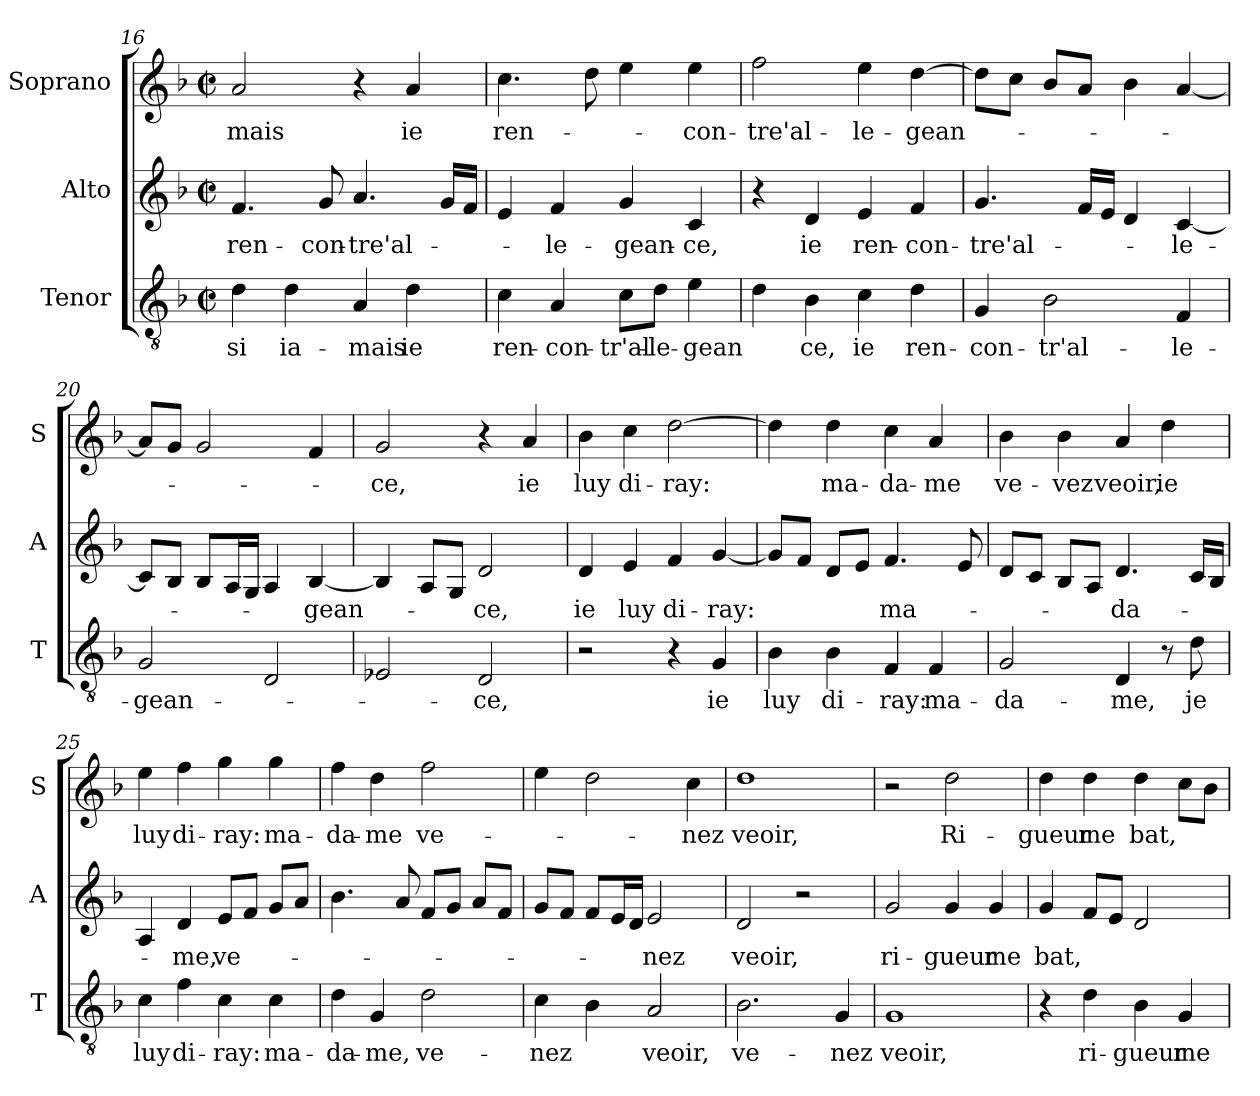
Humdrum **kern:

**kern	**text	**kern	**text	**kern	**text
*part3	*part3	*part2	*part2	*part1	*part1
*staff3	*staff3	*staff2	*staff2	*staff1	*staff1
*I"Tenor	*	*I"Alto	*	*I"Soprano	*
*I'T	*	*I'A	*	*I'S	*
*clefGv2	*	*clefG2	*	*clefG2	*
*k[b-]	*	*k[b-]	*	*k[b-]	*
*F:	*	*F:	*	*F:	*
*M2/2	*	*M2/2	*	*M2/2	*
*met(c|)	*	*met(c|)	*	*met(c|)	*
=16	=16	=16	=16	=16	=16
!	!LO:LY:b	!	!LO:LY:b	!	!LO:LY:b
4d\	si	4.f/	ren-	2a/	-mais
!	!LO:LY:b	!	!	!	!
4d\	ia-	.	.	.	.
!	!	!	!LO:LY:b	!	!
.	.	8g/	-con-	.	.
!	!LO:LY:b	!	!LO:LY:b	!	!
4A/	-mais	4.a/	-tre'al-	4r	.
!	!LO:LY:b	!	!	!	!LO:LY:b
4d\	ie	.	.	4a/	ie
.	.	16g/LL	.	.	.
.	.	16f/JJ	.	.	.
=17	=17	=17	=17	=17	=17
!	!LO:LY:b	!	!	!	!LO:LY:b
4c\	ren-	4e/	.	4.cc\	ren-
!	!LO:LY:b	!	!LO:LY:b	!	!
4A/	-con-	4f/	-le-	.	.
.	.	.	.	8dd\	.
!	!LO:LY:b	!	!LO:LY:b	!	!
8c\L	-tr'al-	4g/	-gean-	4ee\	.
!	!LO:LY:b	!	!	!	!
8d\J	-le-	.	.	.	.
!	!LO:LY:b	!	!LO:LY:b	!	!LO:LY:b
4e\	-gean	4c/	-ce,	4ee\	-con-
=18	=18	=18	=18	=18	=18
!	!	!	!	!	!LO:LY:b
4d\	.	4r	.	2ff\	-tre'al-
!	!LO:LY:b	!	!LO:LY:b	!	!
4B-\	ce,	4d/	ie	.	.
!	!LO:LY:b	!	!LO:LY:b	!	!LO:LY:b
4c\	ie	4e/	ren-	4ee\	-le-
!	!LO:LY:b	!	!LO:LY:b	!	!LO:LY:b
4d\	ren-	4f/	-con-	[4dd\	-gean-
!!LO:LB:g=z
=19	=19	=19	=19	=19	=19
!	!LO:LY:b	!	!LO:LY:b	!	!
4G/	-con-	4.g/	-tre'al-	8dd\L]	.
.	.	.	.	8cc\J	.
!	!LO:LY:b	!	!	!	!
2B-\	-tr'al-	.	.	8b-/L	.
.	.	16f/LL	.	8a/J	.
.	.	16e/JJ	.	.	.
.	.	4d/	.	4b-\	.
!	!LO:LY:b	!	!LO:LY:b	!	!
4F/	-le-	[4c/	-le-	[4a/	.
=20	=20	=20	=20	=20	=20
!	!LO:LY:b	!	!	!	!
2G/	-gean-	8c/L]	.	8a/L]	.
.	.	8B-/J	.	8g/J	.
.	.	8B-/L	.	2g/	.
.	.	16A/L	.	.	.
.	.	16G/JJ	.	.	.
2D/	.	4A/	.	.	.
!	!	!	!LO:LY:b	!	!
.	.	[4B-/	-gean-	4f/	.
=21	=21	=21	=21	=21	=21
!	!	!	!	!	!LO:LY:b
2E-X/	.	4B-/]	.	2g/	-ce,
.	.	8A/L	.	.	.
.	.	8G/J	.	.	.
!	!LO:LY:b	!	!LO:LY:b	!	!
2D/	-ce,	2d/	-ce,	4r	.
!	!	!	!	!	!LO:LY:b
.	.	.	.	4a/	ie
=22	=22	=22	=22	=22	=22
!	!	!	!LO:LY:b	!	!LO:LY:b
2r	.	4d/	ie	4b-\	luy
!	!	!	!LO:LY:b	!	!LO:LY:b
.	.	4e/	luy	4cc\	di-
!	!	!	!LO:LY:b	!	!LO:LY:b
4r	.	4f/	di-	[2dd\	-ray:
!	!LO:LY:b	!	!LO:LY:b	!	!
4G/	ie	[4g/	-ray:	.	.
=23	=23	=23	=23	=23	=23
!	!LO:LY:b	!	!	!	!
4B-\	luy	8g/L]	.	4dd\]	.
.	.	8f/J	.	.	.
!	!LO:LY:b	!	!	!	!LO:LY:b
4B-\	di-	8d/L	.	4dd\	ma-
.	.	8e/J	.	.	.
!	!LO:LY:b	!	!LO:LY:b	!	!LO:LY:b
4F/	-ray:	4.f/	ma-	4cc\	-da-
!	!LO:LY:b	!	!	!	!LO:LY:b
4F/	ma-	.	.	4a/	-me
.	.	8e/	.	.	.
!!LO:LB:g=z
=24	=24	=24	=24	=24	=24
!	!LO:LY:b	!	!	!	!LO:LY:b
2G/	-da-	8d/L	.	4b-\	ve-
.	.	8c/J	.	.	.
!	!	!	!	!	!LO:LY:b
.	.	8B-/L	.	4b-\	-vez
.	.	8A/J	.	.	.
!	!LO:LY:b	!	!LO:LY:b	!	!LO:LY:b
4D/	-me,	4.d/	-da-	4a/	veoir,
!	!	!	!	!	!LO:LY:b
8r	.	.	.	4dd\	ie
!	!LO:LY:b	!	!	!	!
8d\	je	16c/LL	.	.	.
.	.	16B-/JJ	.	.	.
=25	=25	=25	=25	=25	=25
!	!LO:LY:b	!	!	!	!LO:LY:b
4c\	luy	4A/	.	4ee\	luy
!	!LO:LY:b	!	!LO:LY:b	!	!LO:LY:b
4f\	di-	4d/	-me,	4ff\	di-
!	!LO:LY:b	!	!LO:LY:b	!	!LO:LY:b
4c\	-ray:	8e/L	ve-	4gg\	-ray:
.	.	8f/J	.	.	.
!	!LO:LY:b	!	!	!	!LO:LY:b
4c\	ma-	8g/L	.	4gg\	ma-
.	.	8a/J	.	.	.
=26	=26	=26	=26	=26	=26
!	!LO:LY:b	!	!	!	!LO:LY:b
4d\	-da-	4.b-\	.	4ff\	-da-
!	!LO:LY:b	!	!	!	!LO:LY:b
4G/	-me,	.	.	4dd\	-me
.	.	8a/	.	.	.
!	!LO:LY:b	!	!	!	!LO:LY:b
2d\	ve-	8f/L	.	2ff\	ve-
.	.	8g/J	.	.	.
.	.	8a/L	.	.	.
.	.	8f/J	.	.	.
=27	=27	=27	=27	=27	=27
!	!LO:LY:b	!	!	!	!
4c\	-nez	8g/L	.	4ee\	.
.	.	8f/J	.	.	.
4B-\	.	8f/L	.	2dd\	.
.	.	16e/L	.	.	.
.	.	16d/JJ	.	.	.
!	!LO:LY:b	!	!LO:LY:b	!	!
2A/	veoir,	2e/	-nez	.	.
!	!	!	!	!	!LO:LY:b
.	.	.	.	4cc\	-nez
=28	=28	=28	=28	=28	=28
!	!LO:LY:b	!	!LO:LY:b	!	!LO:LY:b
2.B-\	ve-	2d/	veoir,	1dd	veoir,
.	.	2r	.	.	.
!	!LO:LY:b	!	!	!	!
4G/	-nez	.	.	.	.
!!LO:LB:g=z
=29	=29	=29	=29	=29	=29
!	!LO:LY:b	!	!LO:LY:b	!	!
1G	veoir,	2g/	ri-	2r	.
!	!	!	!LO:LY:b	!	!LO:LY:b
.	.	4g/	-gueur	2dd\	Ri-
!	!	!	!LO:LY:b	!	!
.	.	4g/	me	.	.
=30	=30	=30	=30	=30	=30
!	!	!	!LO:LY:b	!	!LO:LY:b
4r	.	4g/	bat,	4dd\	-gueur
!	!LO:LY:b	!	!	!	!LO:LY:b
4d\	ri-	8f/L	.	4dd\	me
.	.	8e/J	.	.	.
!	!LO:LY:b	!	!	!	!LO:LY:b
4B-\	-gueur	2d/	.	4dd\	bat,
!	!LO:LY:b	!	!	!	!
4G/	me	.	.	8cc\L	.
.	.	.	.	8b-\J	.
=	=	=	=	=	=
*-	*-	*-	*-	*-	*-
